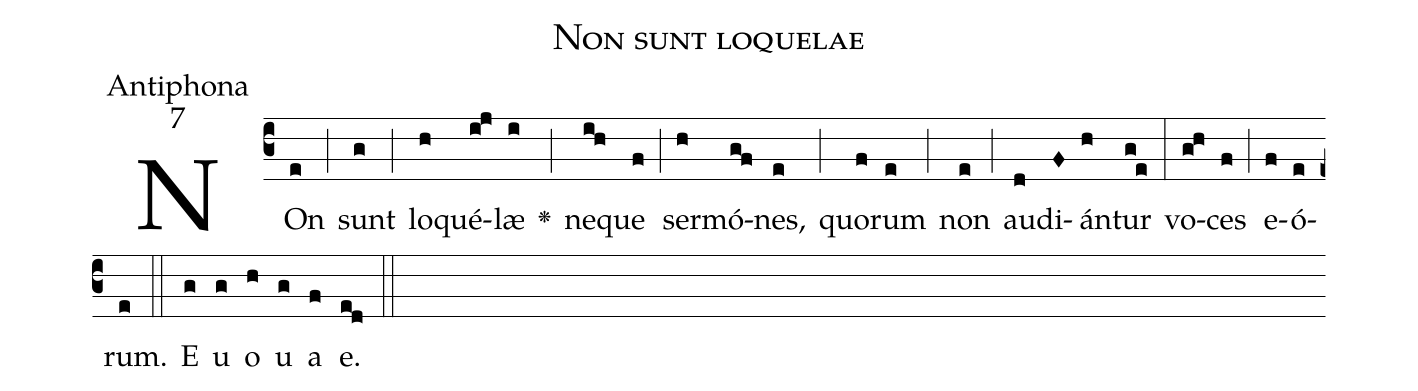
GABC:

name:Non sunt loquelae;
office-part:Antiphona;
mode:7;
%%
(c3) NOn(e) (;) sunt(g) (;) lo(h)qué(i!j)læ(i) <v>\greheightstar</v>(;) ne(i!h)que(f) (;) ser(h)mó(g!f)nes,(e) (;) quo(f)rum(e) (;) non(e) (;) au(d)di(F)án(h)tur(g!e) (:) vo(g!h)ces(f) (;) e(f)ó(e)rum.(e) (::)  E(g) u(g) o(h) u(g) a(f) e.(e!d) (::)
